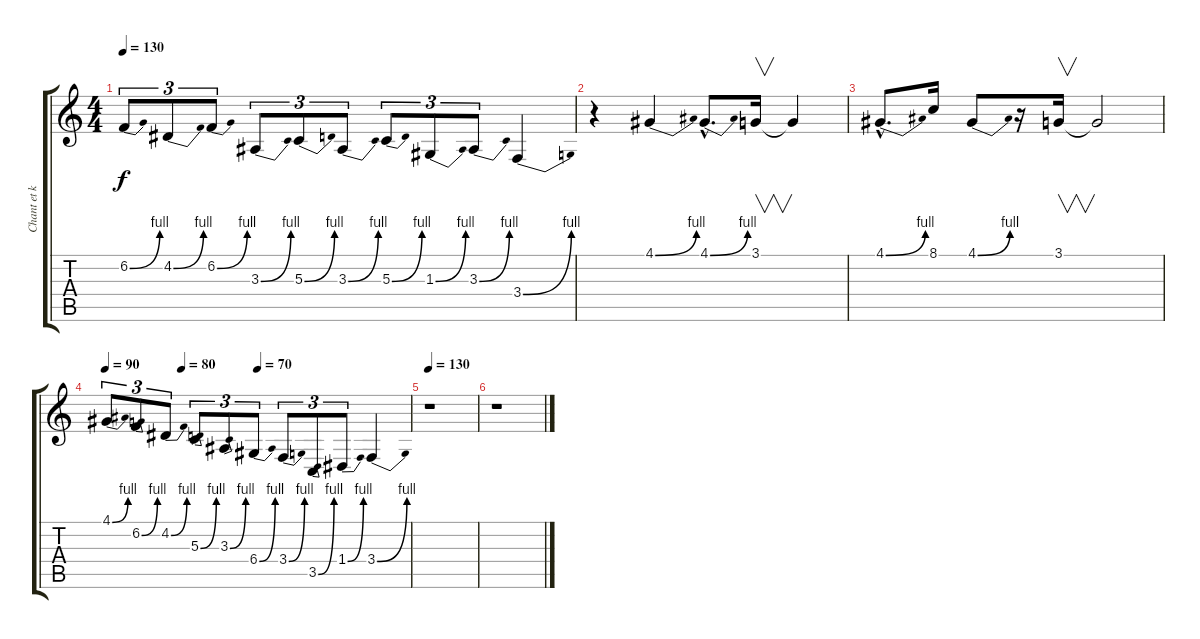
\track ("Chant et kazoo" "Chant et k") {instrument bagpipe}
\staff {score tabs}
\tuning (E4 B3 G3 D3 A2 E2) {hide}
\ts (4 4)
\tempo 130
\clef g2
\ks c
6.2{be (bend 0 0 60 4)}.8{tu (3 2) dy f} 4.2{be (bend 0 0 60 4)}.8{tu (3 2)} 6.2{be (bend 0 0 60 4)}.8{tu (3 2)} 3.3{be (bend 0 0 60 4)}.8{tu (3 2)} 5.3{be (bend 0 0 60 4)}.8{tu (3 2)} 3.3{be (bend 0 0 60 4)}.8{tu (3 2)} 5.3{be (bend 0 0 60 4)}.8{tu (3 2)} 1.3{be (bend 0 0 60 4)}.8{tu (3 2)} 3.3{be (bend 0 0 60 4)}.8{tu (3 2)} 3.4{be (bend 0 0 60 4)}.4 |
r.4 4.1{be (bend 0 0 60 4)}.4 4.1{be (bend 0 0 60 4) hac}.8{d} 3.1.16{v} 3.1{t}.4 |
4.1{be (bend 0 0 60 4) hac}.8{d} 8.1.16 4.1{be (bend 0 0 60 4)}.8 r.16 3.1.16{v} 3.1{t}.2 |
\tempo 90
\tempo (80 0.25)
\tempo (70 0.5)
4.1{be (bend 0 0 60 4)}.8{tu (3 2)} 6.2{be (bend 0 0 60 4)}.8{tu (3 2)} 4.2{be (bend 0 0 60 4)}.8{tu (3 2)} 5.3{be (bend 0 0 60 4)}.8{tu (3 2)} 3.3{be (bend 0 0 60 4)}.8{tu (3 2)} 6.4{be (bend 0 0 60 4)}.8{tu (3 2)} 3.4{be (bend 0 0 60 4)}.8{tu (3 2)} 3.5{be (bend 0 0 60 4)}.8{tu (3 2)} 1.4{be (bend 0 0 60 4)}.8{tu (3 2)} 3.4{be (bend 0 0 60 4)}.4 |
\tempo 130
r.1 |
r.1
